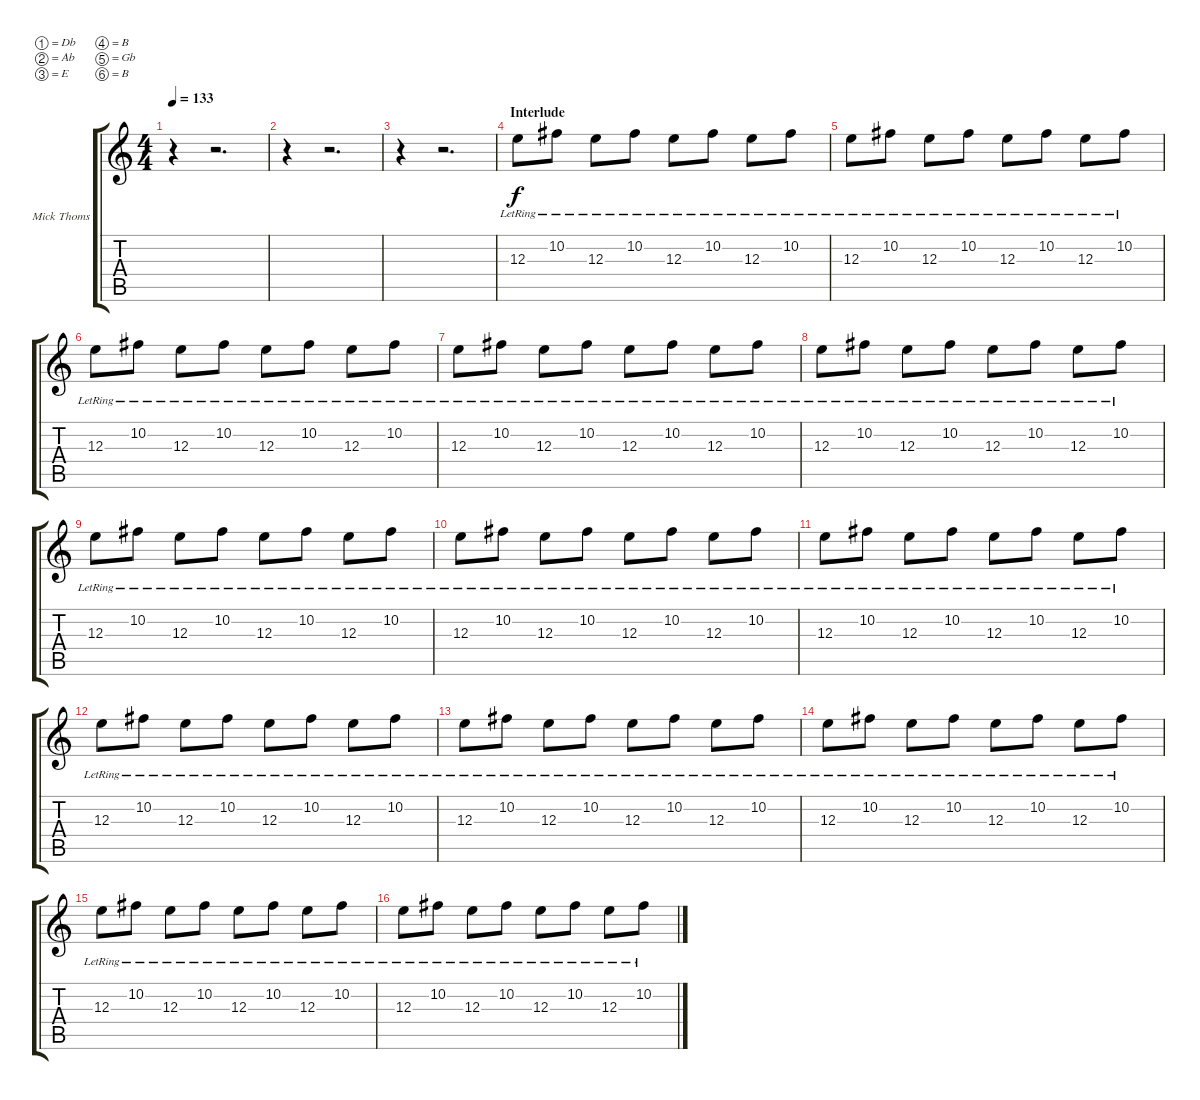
\bracketExtendMode groupsimilarinstruments
\firstSystemTrackNameOrientation horizontal
\otherSystemsTrackNameOrientation horizontal
\track ("Mick Thomson Interlude" "Mick Thoms") {instrument overdrivenguitar}
\staff {score tabs}
\tuning (Db4 Ab3 E3 B2 Gb2 B1)
\ts (4 4)
\tempo 133
\clef g2
\ks c
r.4{dy f} r.2{d} |
r.4 r.2{d} |
r.4 r.2{d} |
\section ("" "Interlude")
12.3{lr}.8 10.2{lr}.8 12.3{lr}.8 10.2{lr}.8 12.3{lr}.8 10.2{lr}.8 12.3{lr}.8 10.2{lr}.8 |
12.3{lr}.8 10.2{lr}.8 12.3{lr}.8 10.2{lr}.8 12.3{lr}.8 10.2{lr}.8 12.3{lr}.8 10.2{lr}.8 |
12.3{lr}.8 10.2{lr}.8 12.3{lr}.8 10.2{lr}.8 12.3{lr}.8 10.2{lr}.8 12.3{lr}.8 10.2{lr}.8 |
12.3{lr}.8 10.2{lr}.8 12.3{lr}.8 10.2{lr}.8 12.3{lr}.8 10.2{lr}.8 12.3{lr}.8 10.2{lr}.8 |
12.3{lr}.8 10.2{lr}.8 12.3{lr}.8 10.2{lr}.8 12.3{lr}.8 10.2{lr}.8 12.3{lr}.8 10.2{lr}.8 |
12.3{lr}.8 10.2{lr}.8 12.3{lr}.8 10.2{lr}.8 12.3{lr}.8 10.2{lr}.8 12.3{lr}.8 10.2{lr}.8 |
12.3{lr}.8 10.2{lr}.8 12.3{lr}.8 10.2{lr}.8 12.3{lr}.8 10.2{lr}.8 12.3{lr}.8 10.2{lr}.8 |
12.3{lr}.8 10.2{lr}.8 12.3{lr}.8 10.2{lr}.8 12.3{lr}.8 10.2{lr}.8 12.3{lr}.8 10.2{lr}.8 |
12.3{lr}.8 10.2{lr}.8 12.3{lr}.8 10.2{lr}.8 12.3{lr}.8 10.2{lr}.8 12.3{lr}.8 10.2{lr}.8 |
12.3{lr}.8 10.2{lr}.8 12.3{lr}.8 10.2{lr}.8 12.3{lr}.8 10.2{lr}.8 12.3{lr}.8 10.2{lr}.8 |
12.3{lr}.8 10.2{lr}.8 12.3{lr}.8 10.2{lr}.8 12.3{lr}.8 10.2{lr}.8 12.3{lr}.8 10.2{lr}.8 |
12.3{lr}.8 10.2{lr}.8 12.3{lr}.8 10.2{lr}.8 12.3{lr}.8 10.2{lr}.8 12.3{lr}.8 10.2{lr}.8 |
12.3{lr}.8 10.2{lr}.8 12.3{lr}.8 10.2{lr}.8 12.3{lr}.8 10.2{lr}.8 12.3{lr}.8 10.2{lr}.8
